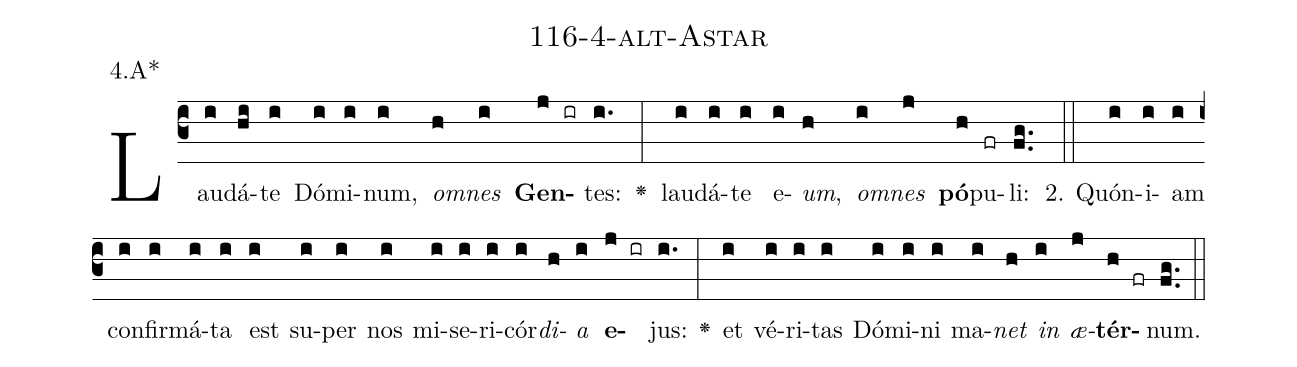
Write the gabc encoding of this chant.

name: 116-4-alt-Astar;
annotation: 4.A*;
%%
(c3)Lau(i)dá(hi)te(i) Dó(i)mi(i)num,(i) <i>om</i>(h)<i>nes</i>(i) <b>Gen</b>(j ir)tes:(i.) <v>\greheightstar</v>(:) lau(i)dá(i)te(i) e(i)<i>um</i>,(h) <i>om</i>(i)<i>nes</i>(j) <b>pó</b>(h)pu(fr)li:(fg..) (::)
2. Quón(i)i(i)am(i) con(i)fir(i)má(i)ta(i) est(i) su(i)per(i) nos(i) mi(i)se(i)ri(i)cór(i)<i>di</i>(h)<i>a</i>(i) <b>e</b>(j ir)jus:(i.) <v>\greheightstar</v>(:) et(i) vé(i)ri(i)tas(i) Dó(i)mi(i)ni(i) ma(i)<i>net</i>(h) <i>in</i>(i) <i>æ</i>(j)<b>tér</b>(h fr)num.(fg..) (::)
